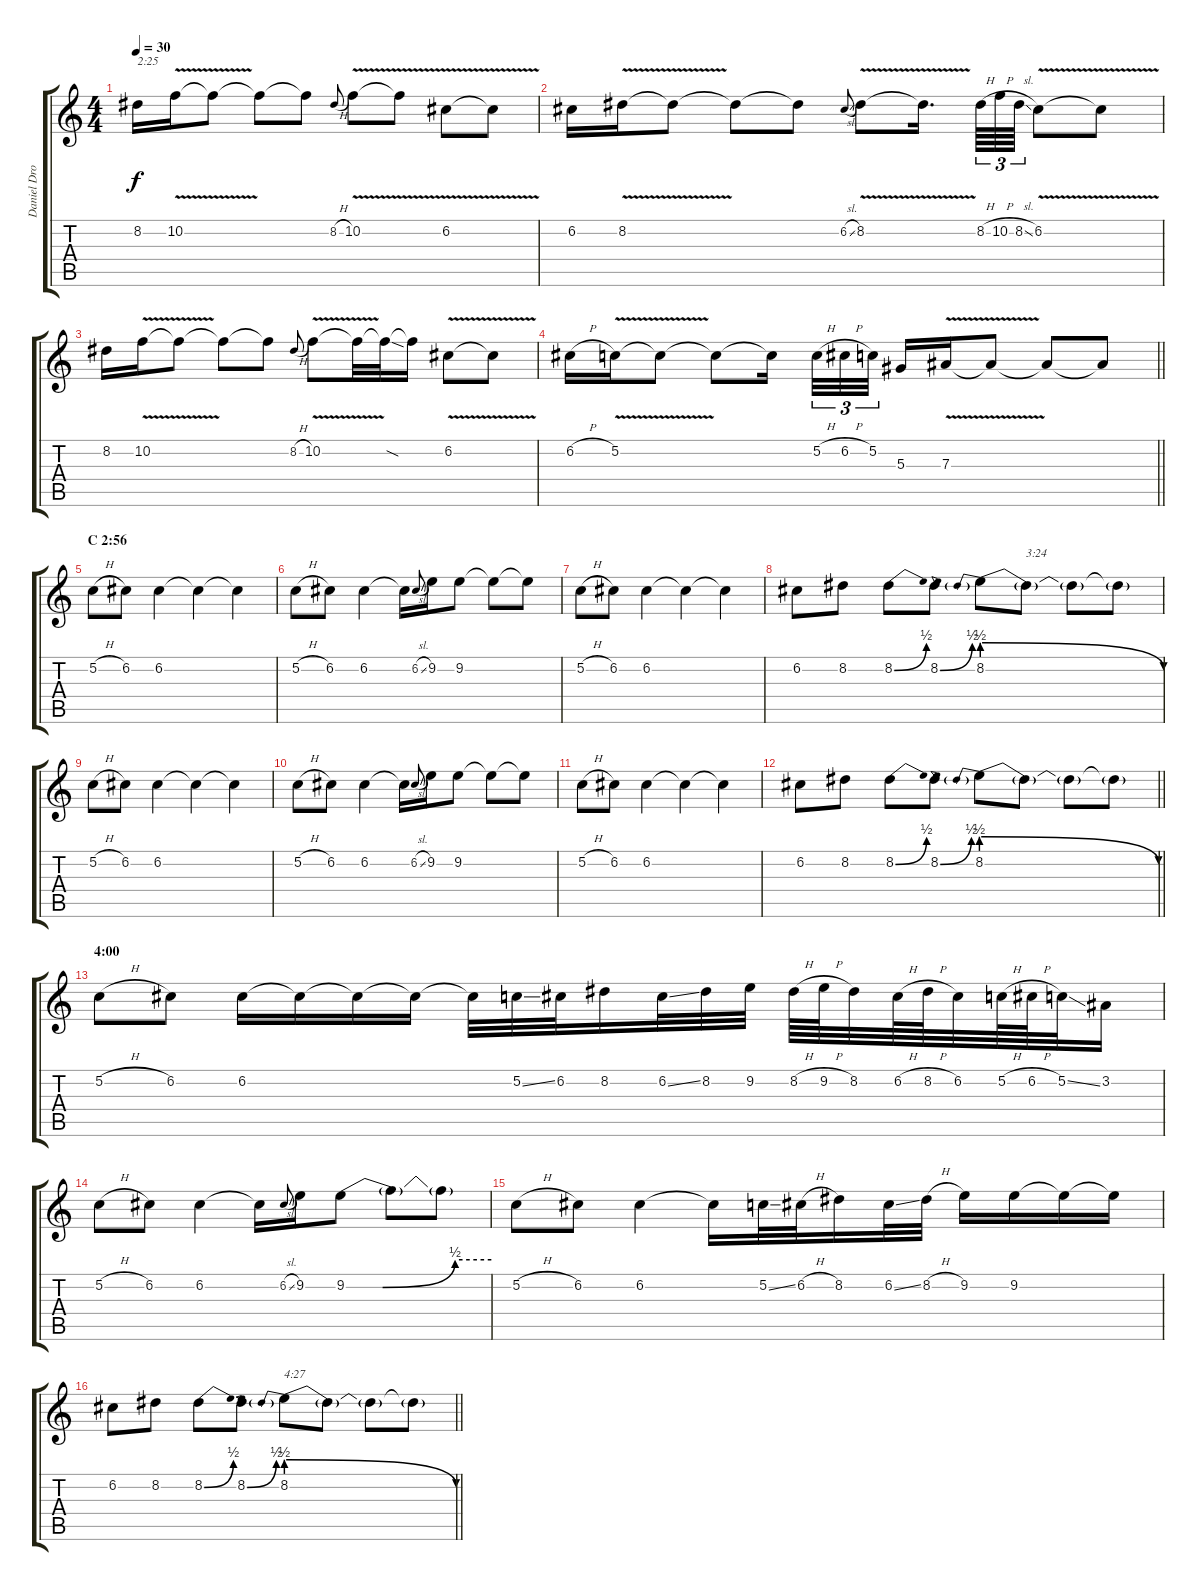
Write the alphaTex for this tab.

\track ("Daniel Droste (Lead Guitar)" "Daniel Dro") {instrument acousticguitarsteel}
\staff {score tabs}
\tuning (C4 G3 Eb3 Bb2 F2 C2) {hide}
\ts (4 4)
\tempo 30
\clef g2
\ks c
8.2.16{txt "2:25" dy f} 10.2{v}.16 10.2{t}.8 10.2{t}.8 10.2{t}.8 8.2{h}.8{gr onbeat} 10.2{v}.8 10.2{t}.8 6.2{v}.8 6.2{t}.8 |
6.2.16 8.2{v}.16 8.2{t}.8 8.2{t}.8 8.2{t}.8 6.2{sl}.8{gr onbeat} 8.2{v}.8 8.2{t}.16{d beam splitsecondary} 8.2{h}.64{tu (3 2)} 10.2{h}.64{tu (3 2)} 8.2{sl}.64{tu (3 2)} 6.2{v}.8 6.2{t}.8 |
8.2.16 10.2{v}.16 10.2{t}.8 10.2{t}.8 10.2{t}.8 8.2{h}.8{gr onbeat} 10.2{v}.8 10.2{t}.32 10.2{sod t}.32 10.2{t}.16 6.2{v}.8 6.2{t}.8 |
\barLineRight lightlight
6.2{h}.16 5.2{v}.16 5.2{t}.8 5.2{t}.8 5.2{t}.16{beam splitsecondary} 5.2{h}.32{tu (3 2)} 6.2{h}.32{tu (3 2)} 5.2.32{tu (3 2)} 5.3.16 7.3{v}.16 7.3{t}.8 7.3{t}.8 7.3{t}.8 |
\section ("" "C 2:56")
5.2{h}.8 6.2.8 6.2.4 6.2{t}.4 6.2{t}.4 |
5.2{h}.8 6.2.8 6.2.4 6.2{t}.16 6.2{sl}.8{gr onbeat} 9.2.16 9.2.8 9.2{t}.8 9.2{t}.8 |
5.2{h}.8 6.2.8 6.2.4 6.2{t}.4 6.2{t}.4 |
6.2.8 8.2.8 8.2{be (bend 0 0 60 2)}.8 8.2{be (bend 0 0 60 2)}.8 8.2{be (prebendrelease 0 2 60 0)}.8 8.2{t}.8{txt "3:24"} 8.2{t}.8 8.2{t}.8 |
5.2{h}.8 6.2.8 6.2.4 6.2{t}.4 6.2{t}.4 |
5.2{h}.8 6.2.8 6.2.4 6.2{t}.16 6.2{sl}.8{gr onbeat} 9.2.16 9.2.8 9.2{t}.8 9.2{t}.8 |
5.2{h}.8 6.2.8 6.2.4 6.2{t}.4 6.2{t}.4 |
\barLineRight lightlight
6.2.8 8.2.8 8.2{be (bend 0 0 60 2)}.8 8.2{be (bend 0 0 60 2)}.8 8.2{be (prebendrelease 0 2 60 0)}.8 8.2{t}.8 8.2{t}.8 8.2{t}.8 |
\section ("" "4:00")
5.2{h}.8 6.2.8 6.2.16 6.2{t}.16 6.2{t}.16 6.2{t}.16 6.2{t}.32 5.2{ss}.32 6.2.32 8.2.16 6.2{ss}.32 8.2.32 9.2.32 8.2{h}.64 9.2{h}.64 8.2.32 6.2{h}.64 8.2{h}.64 6.2.32 5.2{h}.64 6.2{h}.64 5.2{ss}.32 3.2.16 |
5.2{h}.8 6.2.8 6.2.4 6.2{t}.16 6.2{sl}.8{gr onbeat} 9.2.16 9.2{be (custom 0 0 15 0 45 2 60 2)}.8 9.2{t}.8 9.2{t}.8 |
5.2{h}.8 6.2.8 6.2.4 6.2{t}.16 5.2{ss}.32 6.2{h}.32 8.2.16 6.2{ss}.32 8.2{h}.32 9.2.16 9.2.16 9.2{t}.16 9.2{t}.16 |
\barLineRight lightlight
6.2.8 8.2.8 8.2{be (bend 0 0 60 2)}.8 8.2{be (bend 0 0 60 2)}.8 8.2{be (prebendrelease 0 2 60 0)}.8{txt "4:27"} 8.2{t}.8 8.2{t}.8 8.2{t}.8
